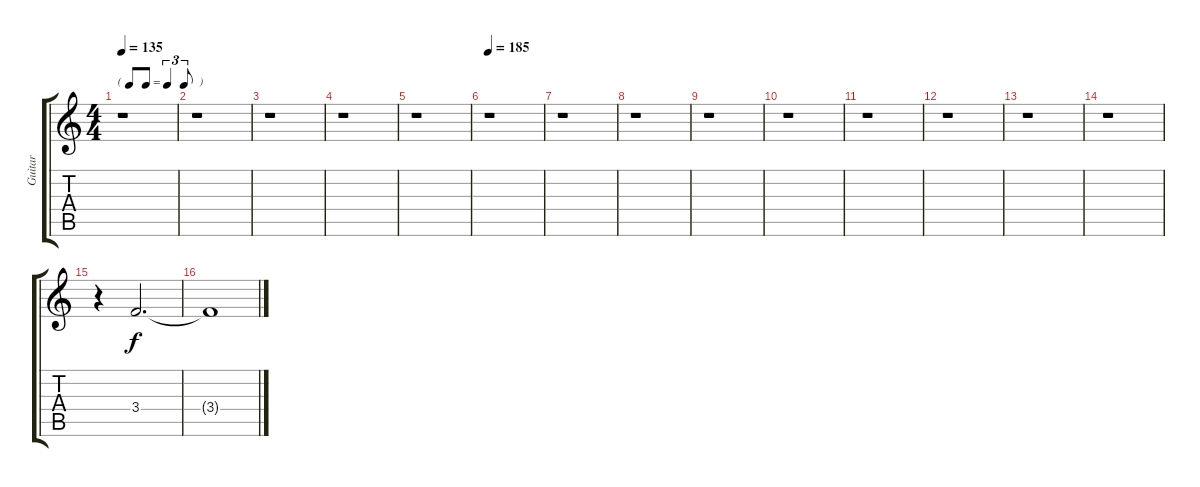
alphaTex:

\track ("Guitar" "Guitar") {instrument overdrivenguitar}
\staff {score tabs}
\tuning (E4 B3 G3 D3 A2 E2) {hide}
\ts (4 4)
\tf triplet8th
\tempo 135
\clef g2
\ks c
r.1{dy f} |
r.1 |
r.1 |
r.1 |
r.1 |
\tempo 185
r.1 |
r.1 |
r.1 |
r.1 |
r.1 |
r.1 |
r.1 |
r.1 |
r.1 |
r.4 3.4.2{d} |
3.4{t}.1
